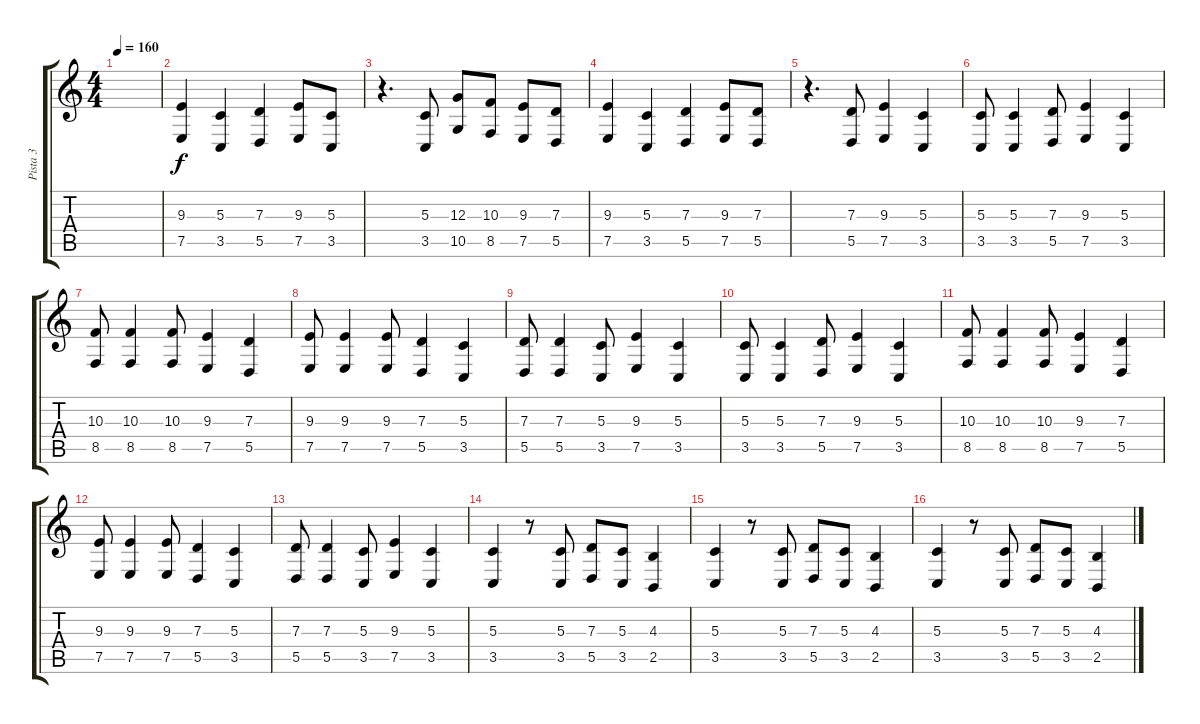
\track ("Pista 3" "Pista 3") {instrument stringensemble1}
\staff {score tabs}
\tuning (E4 B3 G3 D3 A2 E2) {hide}
\ts (4 4)
\tempo 160
\clef g2
\ks c
|
(9.3 7.5).4 (5.3 3.5).4 (7.3 5.5).4 (9.3 7.5).8 (5.3 3.5).8 |
r.4{d} (5.3 3.5).8 (12.3 10.5).8 (10.3 8.5).8 (9.3 7.5).8 (7.3 5.5).8 |
(9.3 7.5).4 (5.3 3.5).4 (7.3 5.5).4 (9.3 7.5).8 (7.3 5.5).8 |
r.4{d} (7.3 5.5).8 (9.3 7.5).4 (5.3 3.5).4 |
(5.3 3.5).8 (5.3 3.5).4 (7.3 5.5).8 (9.3 7.5).4 (5.3 3.5).4 |
(10.3 8.5).8 (10.3 8.5).4 (10.3 8.5).8 (9.3 7.5).4 (7.3 5.5).4 |
(9.3 7.5).8 (9.3 7.5).4 (9.3 7.5).8 (7.3 5.5).4 (5.3 3.5).4 |
(7.3 5.5).8 (7.3 5.5).4 (5.3 3.5).8 (9.3 7.5).4 (5.3 3.5).4 |
(5.3 3.5).8 (5.3 3.5).4 (7.3 5.5).8 (9.3 7.5).4 (5.3 3.5).4 |
(10.3 8.5).8 (10.3 8.5).4 (10.3 8.5).8 (9.3 7.5).4 (7.3 5.5).4 |
(9.3 7.5).8 (9.3 7.5).4 (9.3 7.5).8 (7.3 5.5).4 (5.3 3.5).4 |
(7.3 5.5).8 (7.3 5.5).4 (5.3 3.5).8 (9.3 7.5).4 (5.3 3.5).4 |
(5.3 3.5).4 r.8 (5.3 3.5).8 (7.3 5.5).8 (5.3 3.5).8 (4.3 2.5).4 |
(5.3 3.5).4 r.8 (5.3 3.5).8 (7.3 5.5).8 (5.3 3.5).8 (4.3 2.5).4 |
(5.3 3.5).4 r.8 (5.3 3.5).8 (7.3 5.5).8 (5.3 3.5).8 (4.3 2.5).4
